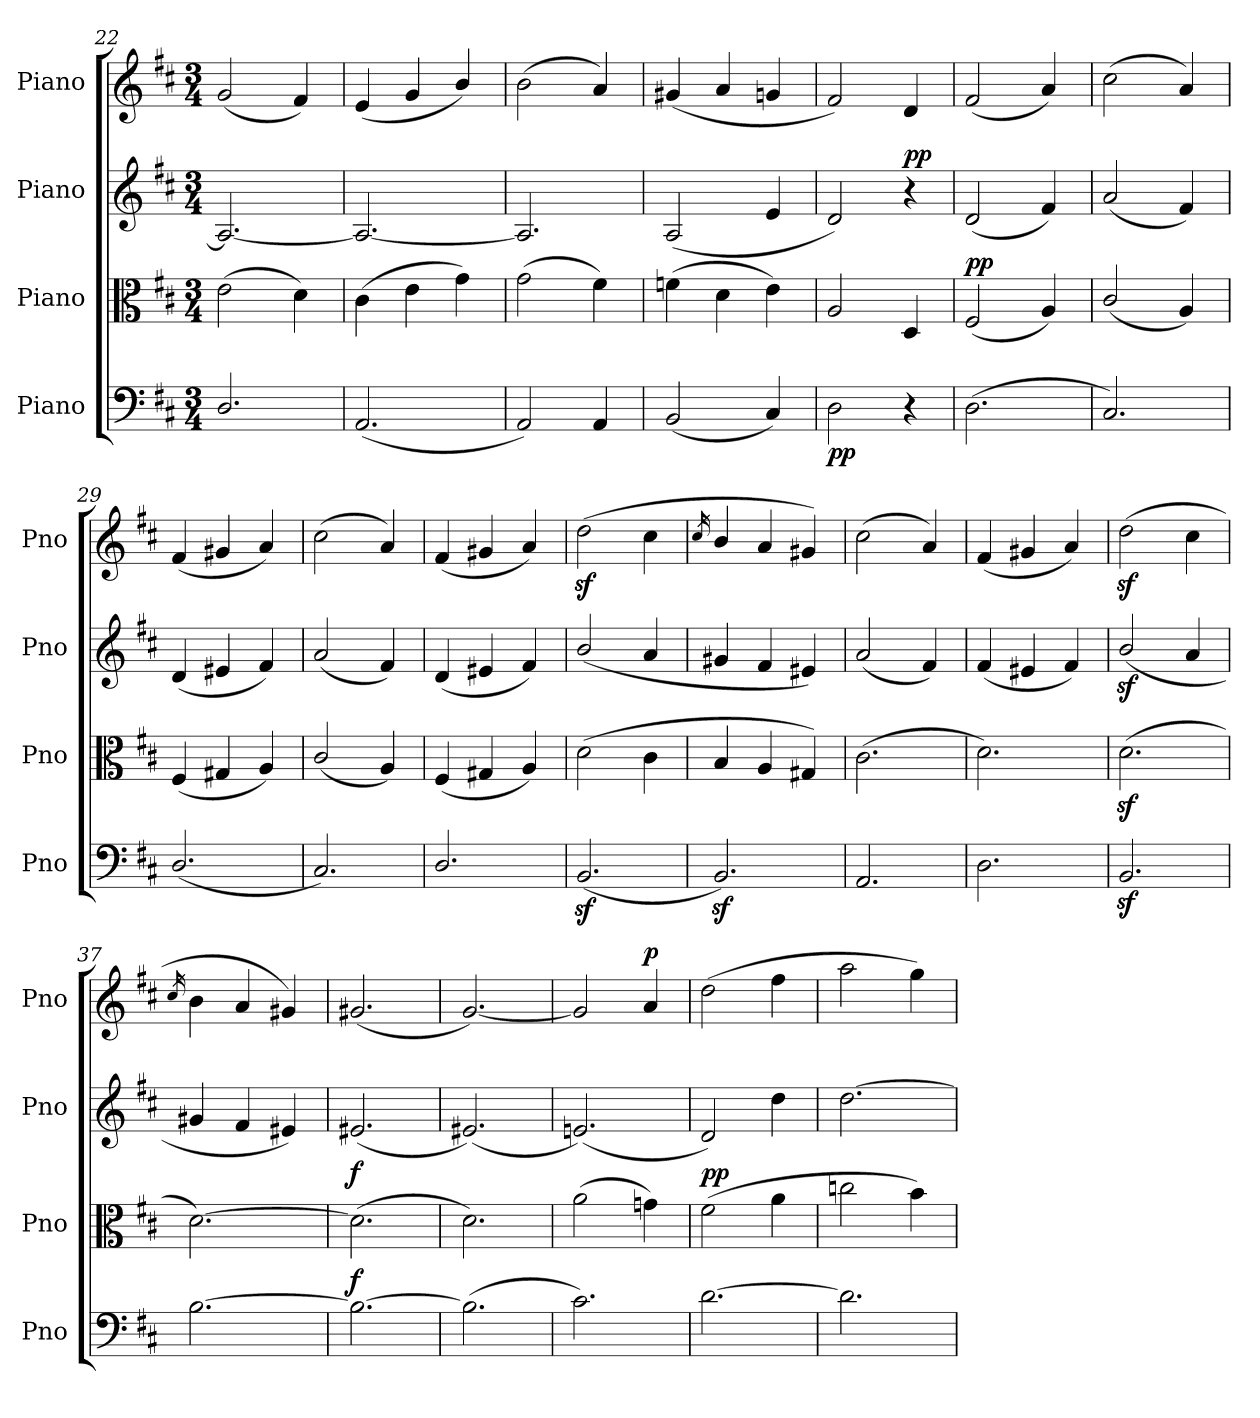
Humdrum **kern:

**kern	**dynam	**kern	**dynam	**kern	**dynam	**kern	**dynam
*part4	*part4	*part3	*part3	*part2	*part2	*part1	*part1
*staff4	*staff4	*staff3	*staff3	*staff2	*staff2	*staff1	*staff1
*I"Piano	*	*I"Piano	*	*I"Piano	*	*I"Piano	*
*I'Pno	*	*I'Pno	*	*I'Pno	*	*I'Pno	*
*clefF4	*	*clefC3	*	*clefG2	*	*clefG2	*
*k[f#c#]	*	*k[f#c#]	*	*k[f#c#]	*	*k[f#c#]	*
*M3/4	*	*M3/4	*	*M3/4	*	*M3/4	*
=22	=22	=22	=22	=22	=22	=22	=22
2.D/	.	(>2e\	.	2.A/_	.	(2g/	.
.	.	4d\)	.	.	.	4f#/)	.
=23	=23	=23	=23	=23	=23	=23	=23
(2.AA/	.	(>4c#\	.	2.A/_	.	(4e/	.
.	.	4e\	.	.	.	4g/	.
.	.	4g\)	.	.	.	4b/)	.
=24	=24	=24	=24	=24	=24	=24	=24
2AA/)	.	(>2g\	.	2.A/]	.	(>2b\	.
4AA/	.	4f#\)	.	.	.	4a/)	.
=25	=25	=25	=25	=25	=25	=25	=25
(2BB/	.	(>4fn\	.	(2A/	.	(4g#X/	.
.	.	4d\	.	.	.	4a/	.
4C#/)	.	4e\)	.	4e/	.	4gn/	.
=26	=26	=26	=26	=26	=26	=26	=26
!	!LO:DY:b	!	!	!	!	!	!
2D\	pp	2A/	.	2d/)	.	2f#/)	.
!	!	!	!	!	!LO:DY:a	!	!
4r	.	4D/	.	4r	pp	4d/	.
=27	=27	=27	=27	=27	=27	=27	=27
!	!	!	!LO:DY:a	!	!	!	!
(>2.D\	.	(2F#/	pp	(2d/	.	(2f#/	.
.	.	4A/)	.	4f#/)	.	4a/)	.
=28	=28	=28	=28	=28	=28	=28	=28
2.C#/)	.	(2c#/	.	(2a/	.	(>2cc#\	.
.	.	4A/)	.	4f#/)	.	4a/)	.
=29	=29	=29	=29	=29	=29	=29	=29
(2.D/	.	(4F#/	.	(4d/	.	(4f#/	.
.	.	4G#X/	.	4e#X/	.	4g#X/	.
.	.	4A/)	.	4f#/)	.	4a/)	.
=30	=30	=30	=30	=30	=30	=30	=30
2.C#/)	.	(2c#/	.	(2a/	.	(>2cc#\	.
.	.	4A/)	.	4f#/)	.	4a/)	.
=31	=31	=31	=31	=31	=31	=31	=31
2.D/	.	(4F#/	.	(4d/	.	(4f#/	.
.	.	4G#X/	.	4e#X/	.	4g#X/	.
.	.	4A/)	.	4f#/)	.	4a/)	.
!!LO:PB:g=z
=32	=32	=32	=32	=32	=32	=32	=32
(2.BBz>/	.	(>2d\	.	(>2b/	.	(>2ddz>\	.
.	.	4c#\	.	4a/	.	4cc#\	.
=33	=33	=33	=33	=33	=33	=33	=33
.	.	.	.	.	.	16qcc#/	.
2.BBz>/)	.	4B/	.	4g#X/	.	4b/	.
.	.	4A/	.	4f#/	.	4a/	.
.	.	4G#X/)	.	4e#X/)	.	4g#X/)	.
=34	=34	=34	=34	=34	=34	=34	=34
2.AA/	.	(>2.c#\	.	(2a/	.	(>2cc#\	.
.	.	.	.	4f#/)	.	4a/)	.
=35	=35	=35	=35	=35	=35	=35	=35
2.D\	.	2.d\)	.	(4f#/	.	(4f#/	.
.	.	.	.	4e#X/	.	4g#X/	.
.	.	.	.	4f#/)	.	4a/)	.
!!LO:LB:g=z
=36	=36	=36	=36	=36	=36	=36	=36
2.BBz>/	.	(>2.dz>\	.	(>2bz>/	.	(>2ddz>\	.
.	.	.	.	4a/	.	4cc#\	.
=37	=37	=37	=37	=37	=37	=37	=37
.	.	.	.	.	.	16qcc#/	.
[2.B\	.	[2.d\)	.	4g#X/	.	4b\	.
.	.	.	.	4f#/	.	4a/	.
.	.	.	.	4e#X/)	.	4g#X/)	.
=38	=38	=38	=38	=38	=38	=38	=38
!	!LO:DY:a	!	!LO:DY:a	!	!	!	!
2.B\_	f	(>2.d\]	f	(2.e#X/	.	(2.g#X/	.
=39	=39	=39	=39	=39	=39	=39	=39
(>2.B\]	.	2.d\)	.	(2.e#X/)	.	[2.g/)	.
=40	=40	=40	=40	=40	=40	=40	=40
2.c#\)	.	(>2a\	.	(2.en/)	.	2gn/]	.
!	!	!	!	!	!	!	!LO:DY:a
.	.	4gn\)	.	.	.	4a/	p
=41	=41	=41	=41	=41	=41	=41	=41
!	!	!	!LO:DY:a	!	!	!	!
!	!	!	!LO:DY:n=1:b	!	!	!	!
[2.d\	.	(>2f#\	p p	2d/)	.	(>2dd\	.
.	.	4a\	.	4dd\	.	4ff#\	.
=42	=42	=42	=42	=42	=42	=42	=42
2.d\]	.	2ccn\	.	[2.dd\	.	2aa\	.
.	.	4b\)	.	.	.	4gg\)	.
=	=	=	=	=	=	=	=
*-	*-	*-	*-	*-	*-	*-	*-
